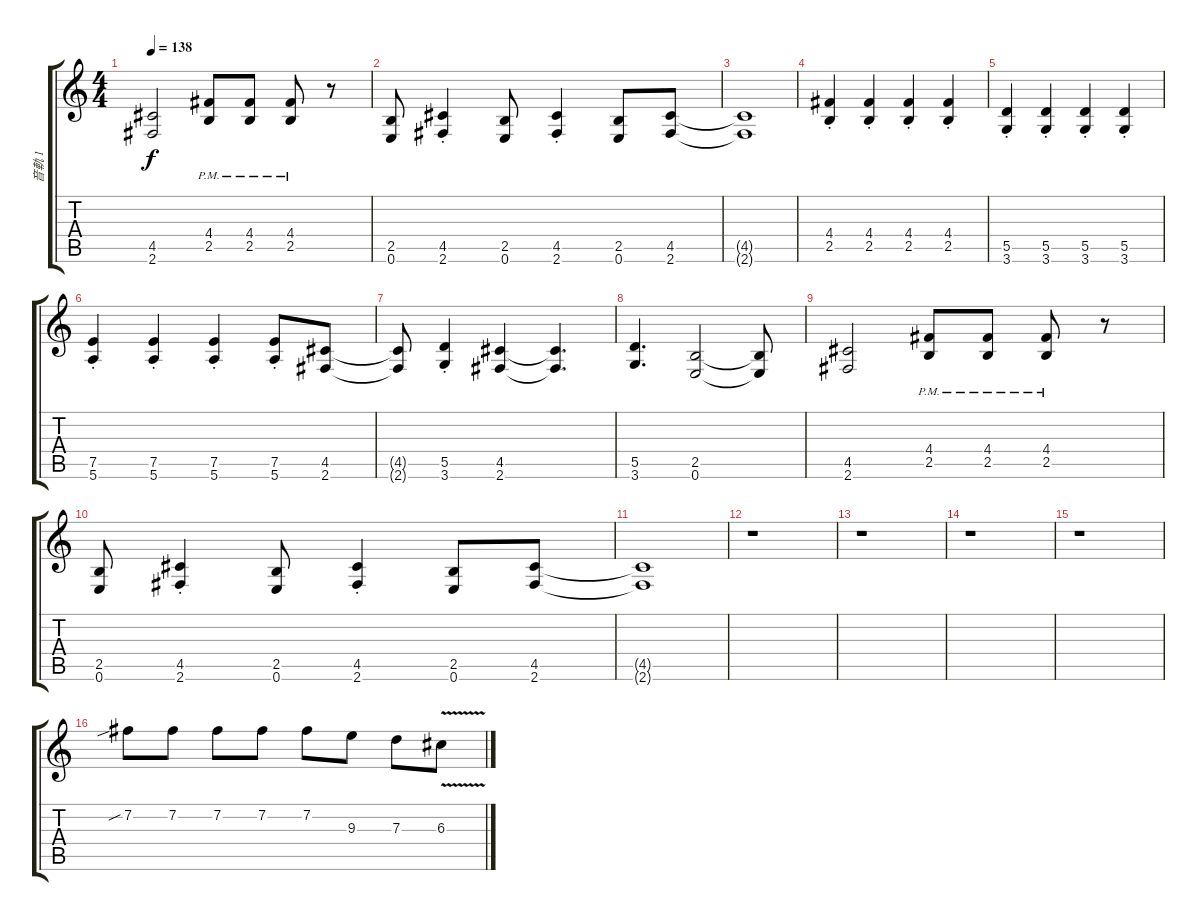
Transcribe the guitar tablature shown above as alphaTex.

\track ("音軌 1" "音軌 1") {instrument overdrivenguitar}
\staff {score tabs}
\tuning (E4 B3 G3 D3 A2 E2) {hide}
\ts (4 4)
\tempo 138
\clef g2
\ks c
(4.5 2.6).2{dy f} (4.4{pm} 2.5{pm}).8 (4.4{pm} 2.5{pm}).8 (4.4{pm} 2.5{pm}).8 r.8 |
(2.5 0.6).8 (4.5{st} 2.6{st}).4 (2.5 0.6).8 (4.5{st} 2.6{st}).4 (2.5 0.6).8 (4.5 2.6).8 |
(4.5{t} 2.6{t}).1 |
(4.4{st} 2.5{st}).4 (4.4{st} 2.5{st}).4 (4.4{st} 2.5{st}).4 (4.4{st} 2.5{st}).4 |
(5.5{st} 3.6{st}).4 (5.5{st} 3.6{st}).4 (5.5{st} 3.6{st}).4 (5.5{st} 3.6{st}).4 |
(7.5{st} 5.6{st}).4 (7.5{st} 5.6{st}).4 (7.5{st} 5.6{st}).4 (7.5{st} 5.6{st}).8 (4.5 2.6).8 |
(4.5{t} 2.6{t}).8 (5.5{st} 3.6{st}).4 (4.5 2.6).4 (4.5{t} 2.6{t}).4{d} |
(5.5 3.6).4{d} (2.5 0.6).2 (2.5{t} 0.6{t}).8 |
(4.5 2.6).2 (4.4{pm} 2.5{pm}).8 (4.4{pm} 2.5{pm}).8 (4.4{pm} 2.5{pm}).8 r.8 |
(2.5 0.6).8 (4.5{st} 2.6{st}).4 (2.5 0.6).8 (4.5{st} 2.6{st}).4 (2.5 0.6).8 (4.5 2.6).8 |
(4.5{t} 2.6{t}).1 |
r.1 |
r.1 |
r.1 |
r.1 |
7.2{sib}.8 7.2.8 7.2.8 7.2.8 7.2.8 9.3.8 7.3.8 6.3{v}.8
